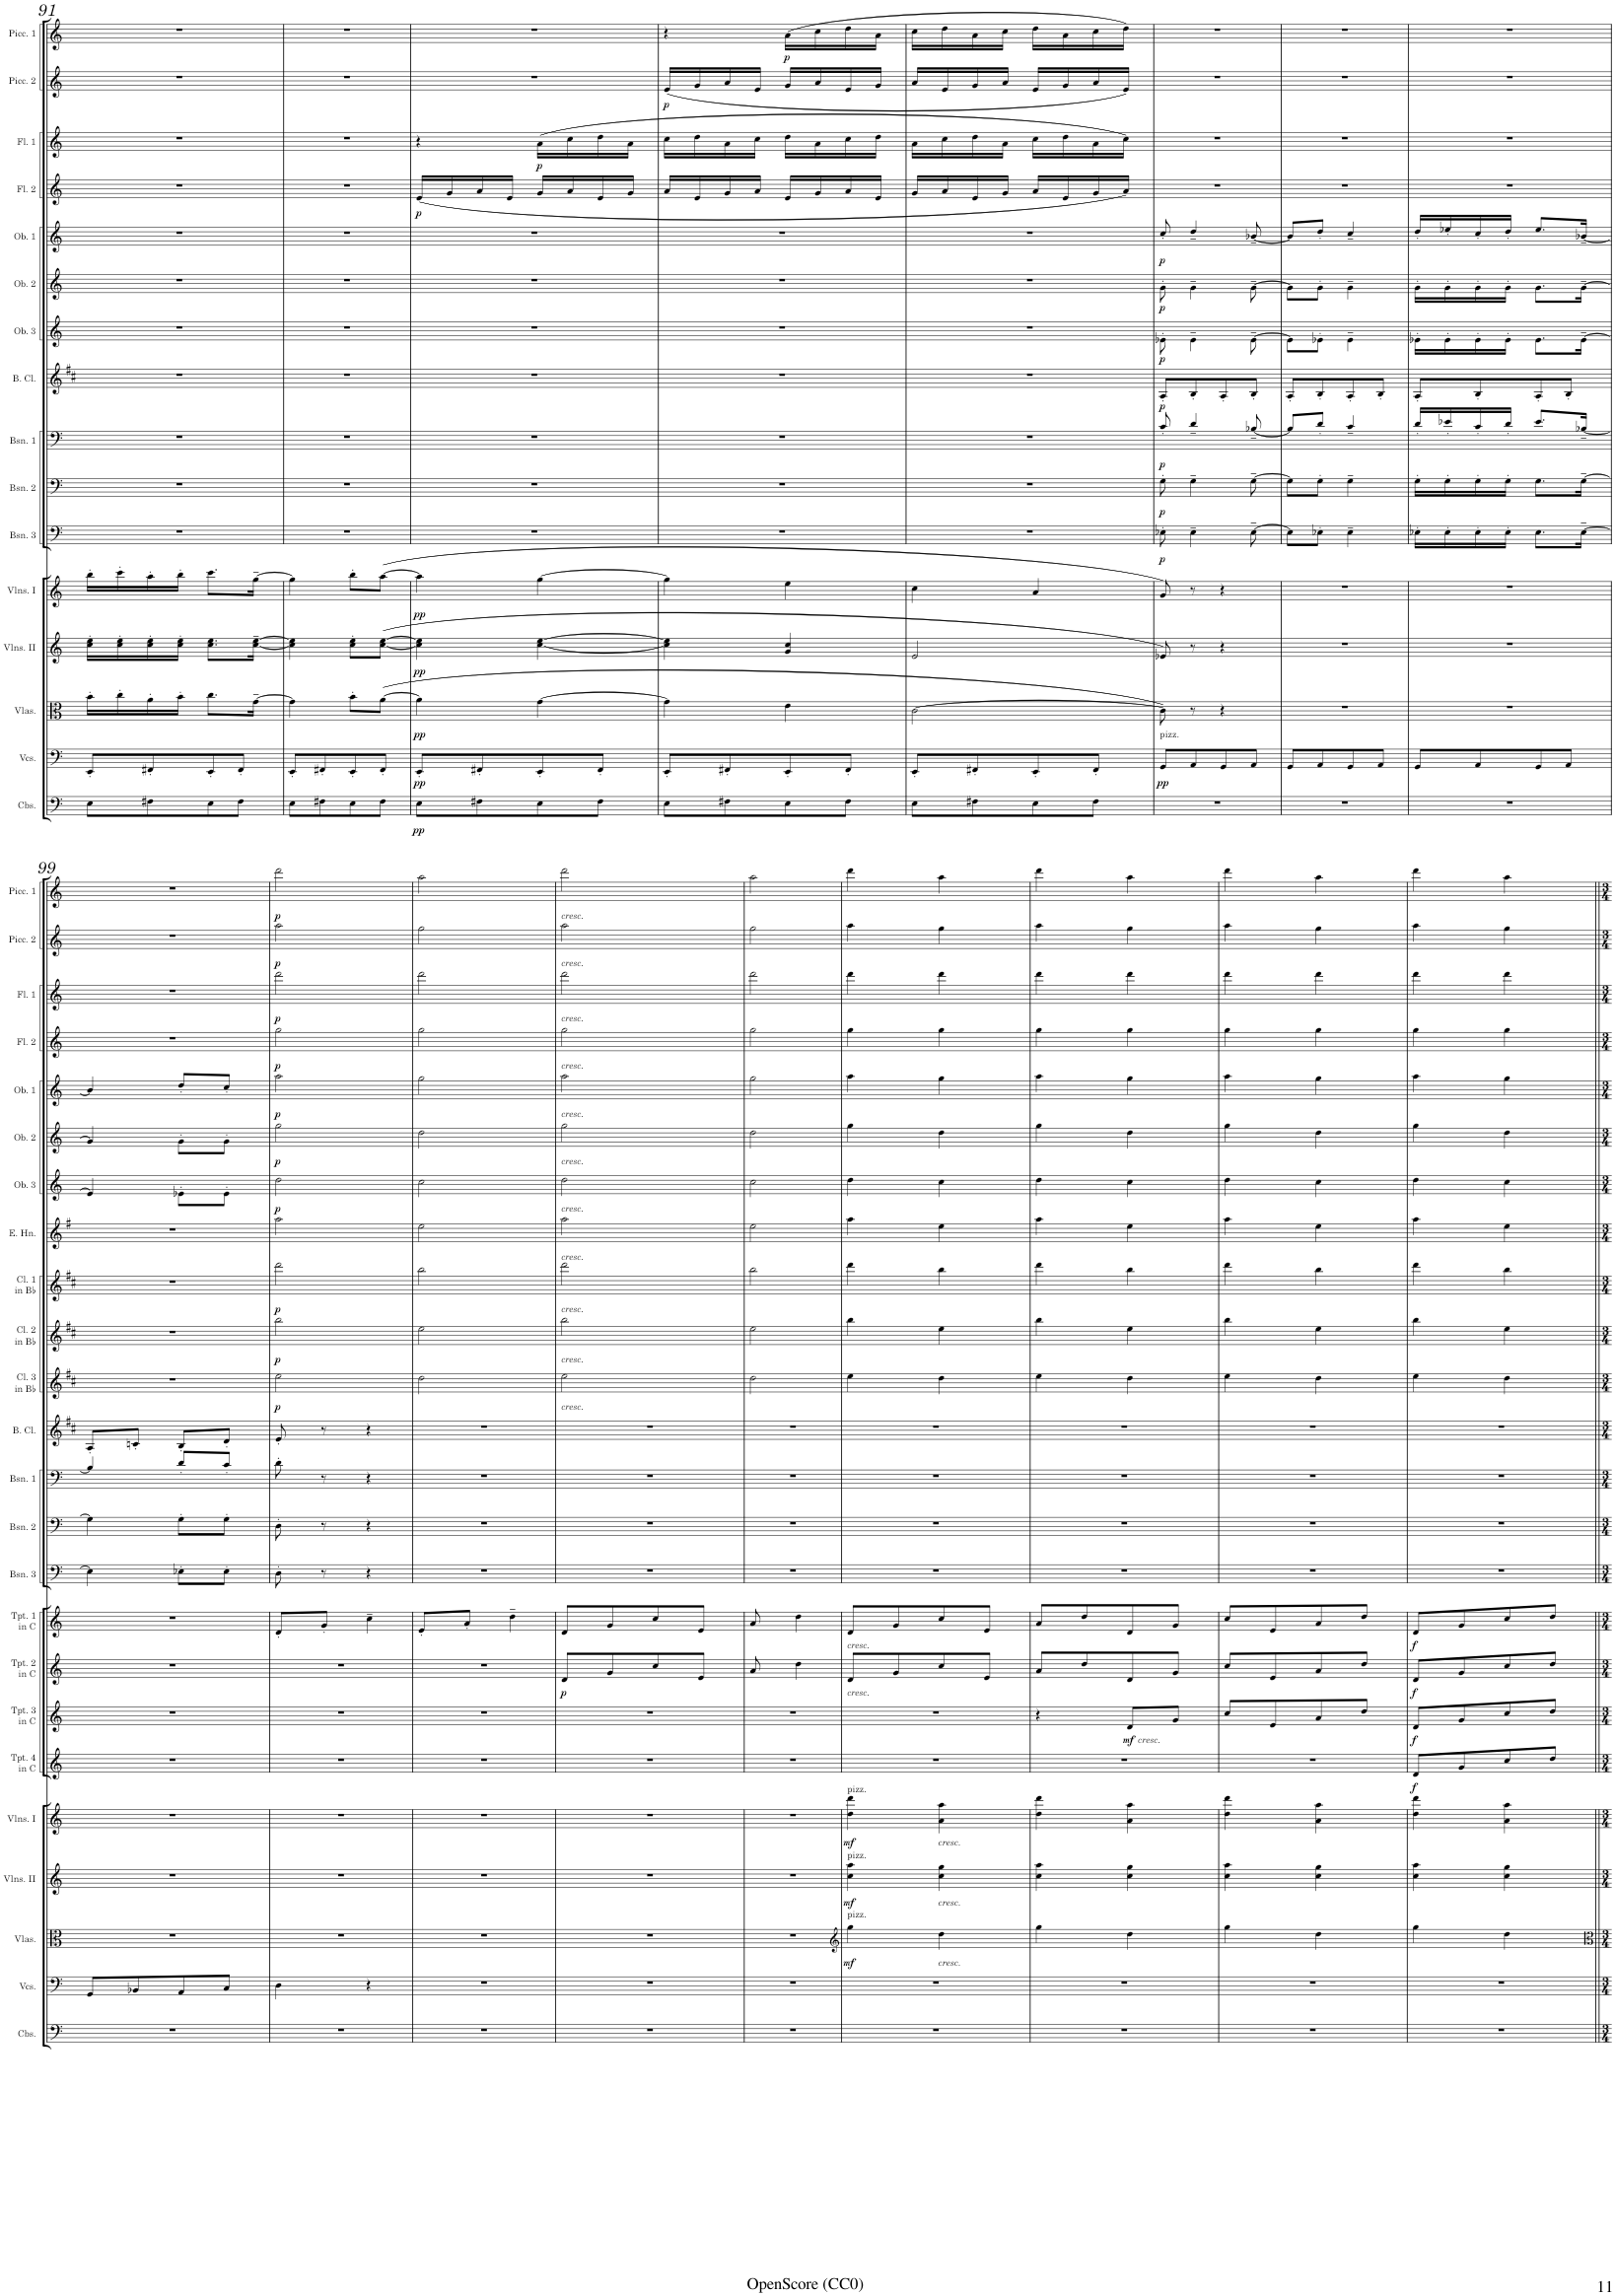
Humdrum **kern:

**kern	**dynam	**kern	**dynam	**kern	**dynam	**kern	**dynam	**kern	**dynam	**kern	**dynam	**kern	**dynam	**kern	**dynam	**kern	**dynam	**kern	**dynam	**kern	**dynam	**kern	**dynam	**kern	**dynam	**kern	**dynam	**kern	**dynam	**kern	**dynam	**kern	**kern	**dynam	**kern	**dynam	**kern	**dynam	**kern	**dynam	**kern	**dynam	**kern	**dynam	**kern	**dynam
*part24	*part24	*part23	*part23	*part22	*part22	*part21	*part21	*part20	*part20	*part19	*part19	*part18	*part18	*part17	*part17	*part16	*part16	*part15	*part15	*part14	*part14	*part13	*part13	*part12	*part12	*part11	*part11	*part10	*part10	*part9	*part9	*part8	*part7	*part7	*part6	*part6	*part5	*part5	*part4	*part4	*part3	*part3	*part2	*part2	*part1	*part1
*staff24	*staff24	*staff23	*staff23	*staff22	*staff22	*staff21	*staff21	*staff20	*staff20	*staff19	*staff19	*staff18	*staff18	*staff17	*staff17	*staff16	*staff16	*staff15	*staff15	*staff14	*staff14	*staff13	*staff13	*staff12	*staff12	*staff11	*staff11	*staff10	*staff10	*staff9	*staff9	*staff8	*staff7	*staff7	*staff6	*staff6	*staff5	*staff5	*staff4	*staff4	*staff3	*staff3	*staff2	*staff2	*staff1	*staff1
*I"Contrabasses	*	*I"Violoncellos	*	*I"Violas	*	*I"Violins II	*	*I"Violins I	*	*I"Trumpet 4 in C	*	*I"Trumpet 3 in C	*	*I"Trumpet 2 in C	*	*I"Trumpet 1 in C	*	*I"Bassoon 3	*	*I"Bassoon 2	*	*I"Bassoon 1	*	*I"Bass Clarinet	*	*I"Clarinet 3 in Bb	*	*I"Clarinet 2 in Bb	*	*I"Clarinet 1 in Bb	*	*I"English Horn	*I"Oboe 3	*	*I"Oboe 2	*	*I"Oboe 1	*	*I"Flute 2	*	*I"Flute 1	*	*I"Piccolo 2	*	*I"Piccolo 1	*
*I'Cbs.	*	*I'Vcs.	*	*I'Vlas.	*	*I'Vlns. II	*	*I'Vlns. I	*	*I'Tpt. 4 in C	*	*I'Tpt. 3 in C	*	*I'Tpt. 2 in C	*	*I'Tpt. 1 in C	*	*I'Bsn. 3	*	*I'Bsn. 2	*	*I'Bsn. 1	*	*I'B. Cl.	*	*I'Cl. 3 in Bb	*	*I'Cl. 2 in Bb	*	*I'Cl. 1 in Bb	*	*I'E. Hn.	*I'Ob. 3	*	*I'Ob. 2	*	*I'Ob. 1	*	*I'Fl. 2	*	*I'Fl. 1	*	*I'Picc. 2	*	*I'Picc. 1	*
!!LO:PB:g=z
*clefF4	*	*clefF4	*	*clefC3	*	*clefG2	*	*clefG2	*	*clefG2	*	*clefG2	*	*clefG2	*	*clefG2	*	*clefF4	*	*clefF4	*	*clefF4	*	*clefG2	*	*clefG2	*	*clefG2	*	*clefG2	*	*clefG2	*clefG2	*	*clefG2	*	*clefG2	*	*clefG2	*	*clefG2	*	*clefG2	*	*clefG2	*
*Trd7c12	*	*	*	*	*	*	*	*	*	*	*	*	*	*	*	*	*	*	*	*	*	*	*	*Trd8c14	*	*Trd1c2	*	*Trd1c2	*	*Trd1c2	*	*Trd4c7	*	*	*	*	*	*	*	*	*	*	*Trd-7c-12	*	*Trd-7c-12	*
*k[]	*	*k[]	*	*k[]	*	*k[]	*	*k[]	*	*k[]	*	*k[]	*	*k[]	*	*k[]	*	*k[]	*	*k[]	*	*k[]	*	*k[f#c#]	*	*k[f#c#]	*	*k[f#c#]	*	*k[f#c#]	*	*k[f#]	*k[]	*	*k[]	*	*k[]	*	*k[]	*	*k[]	*	*k[]	*	*k[]	*
*M2/4	*	*M2/4	*	*M2/4	*	*M2/4	*	*M2/4	*	*M2/4	*	*M2/4	*	*M2/4	*	*M2/4	*	*M2/4	*	*M2/4	*	*M2/4	*	*M2/4	*	*M2/4	*	*M2/4	*	*M2/4	*	*M2/4	*M2/4	*	*M2/4	*	*M2/4	*	*M2/4	*	*M2/4	*	*M2/4	*	*M2/4	*
=91	=91	=91	=91	=91	=91	=91	=91	=91	=91	=91	=91	=91	=91	=91	=91	=91	=91	=91	=91	=91	=91	=91	=91	=91	=91	=91	=91	=91	=91	=91	=91	=91	=91	=91	=91	=91	=91	=91	=91	=91	=91	=91	=91	=91	=91	=91
8E\L	.	8EE'/L	.	16b'\LL	.	16cc\' 16ee\'LL	.	16bb'\LL	.	2r	.	2r	.	2r	.	2r	.	2r	.	2r	.	2r	.	2r	.	2r	.	2r	.	2r	.	2r	2r	.	2r	.	2r	.	2r	.	2r	.	2r	.	2r	.
.	.	.	.	16cc'\	.	16cc\' 16ee\'	.	16ccc'\	.	.	.	.	.	.	.	.	.	.	.	.	.	.	.	.	.	.	.	.	.	.	.	.	.	.	.	.	.	.	.	.	.	.	.	.	.	.
8F#X\	.	8FF#X'/	.	16a'\	.	16cc\' 16ee\'	.	16aa'\	.	.	.	.	.	.	.	.	.	.	.	.	.	.	.	.	.	.	.	.	.	.	.	.	.	.	.	.	.	.	.	.	.	.	.	.	.	.
.	.	.	.	16b'\JJ	.	16cc\' 16ee\'JJ	.	16bb'\JJ	.	.	.	.	.	.	.	.	.	.	.	.	.	.	.	.	.	.	.	.	.	.	.	.	.	.	.	.	.	.	.	.	.	.	.	.	.	.
8E\	.	8EE'/	.	8.cc\L	.	8.cc\ 8.ee\L	.	8.ccc\L	.	.	.	.	.	.	.	.	.	.	.	.	.	.	.	.	.	.	.	.	.	.	.	.	.	.	.	.	.	.	.	.	.	.	.	.	.	.
8F#\J	.	8FF#'/J	.	.	.	.	.	.	.	.	.	.	.	.	.	.	.	.	.	.	.	.	.	.	.	.	.	.	.	.	.	.	.	.	.	.	.	.	.	.	.	.	.	.	.	.
.	.	.	.	[16g~\Jk	.	[16cc\~ [16ee\~Jk	.	[16gg~\Jk	.	.	.	.	.	.	.	.	.	.	.	.	.	.	.	.	.	.	.	.	.	.	.	.	.	.	.	.	.	.	.	.	.	.	.	.	.	.
=92	=92	=92	=92	=92	=92	=92	=92	=92	=92	=92	=92	=92	=92	=92	=92	=92	=92	=92	=92	=92	=92	=92	=92	=92	=92	=92	=92	=92	=92	=92	=92	=92	=92	=92	=92	=92	=92	=92	=92	=92	=92	=92	=92	=92	=92	=92
8E\L	.	8EE'/L	.	4g\]	.	4cc\] 4ee\]	.	4gg\]	.	2r	.	2r	.	2r	.	2r	.	2r	.	2r	.	2r	.	2r	.	2r	.	2r	.	2r	.	2r	2r	.	2r	.	2r	.	2r	.	2r	.	2r	.	2r	.
8F#X\	.	8FF#X'/	.	.	.	.	.	.	.	.	.	.	.	.	.	.	.	.	.	.	.	.	.	.	.	.	.	.	.	.	.	.	.	.	.	.	.	.	.	.	.	.	.	.	.	.
!	!LO:HP:b	!	!LO:HP:b	!	!LO:HP:b	!	!LO:HP:b	!	!LO:HP:b	!	!	!	!	!	!	!	!	!	!	!	!	!	!	!	!	!	!	!	!	!	!	!	!	!	!	!	!	!	!	!	!	!	!	!	!	!
8E\	>	8EE'/	>	8b'\L	>	8cc\' 8ee\'L	>	8bb'\L	>	.	.	.	.	.	.	.	.	.	.	.	.	.	.	.	.	.	.	.	.	.	.	.	.	.	.	.	.	.	.	.	.	.	.	.	.	.
8F#\J	.	8FF#'/J	.	([8a\J	.	([8cc\ [8ee\J	.	([8aa\J	.	.	.	.	.	.	.	.	.	.	.	.	.	.	.	.	.	.	.	.	.	.	.	.	.	.	.	.	.	.	.	.	.	.	.	.	.	.
.	]	.	]	.	]	.	]	.	]	.	.	.	.	.	.	.	.	.	.	.	.	.	.	.	.	.	.	.	.	.	.	.	.	.	.	.	.	.	.	.	.	.	.	.	.	.
=93	=93	=93	=93	=93	=93	=93	=93	=93	=93	=93	=93	=93	=93	=93	=93	=93	=93	=93	=93	=93	=93	=93	=93	=93	=93	=93	=93	=93	=93	=93	=93	=93	=93	=93	=93	=93	=93	=93	=93	=93	=93	=93	=93	=93	=93	=93
!	!LO:DY:b	!	!LO:DY:b	!	!LO:DY:b	!	!LO:DY:b	!	!LO:DY:b	!	!	!	!	!	!	!	!	!	!	!	!	!	!	!	!	!	!	!	!	!	!	!	!	!	!	!	!	!	!	!LO:DY:b	!	!	!	!	!	!
8E\L	pp	8EE'/L	pp	4a\]	pp	4cc\] 4ee\]	pp	4aa\]	pp	2r	.	2r	.	2r	.	2r	.	2r	.	2r	.	2r	.	2r	.	2r	.	2r	.	2r	.	2r	2r	.	2r	.	2r	.	(16e/LL	p	4r	.	2r	.	2r	.
.	.	.	.	.	.	.	.	.	.	.	.	.	.	.	.	.	.	.	.	.	.	.	.	.	.	.	.	.	.	.	.	.	.	.	.	.	.	.	16g/	.	.	.	.	.	.	.
8F#X\	.	8FF#X'/	.	.	.	.	.	.	.	.	.	.	.	.	.	.	.	.	.	.	.	.	.	.	.	.	.	.	.	.	.	.	.	.	.	.	.	.	16a/	.	.	.	.	.	.	.
.	.	.	.	.	.	.	.	.	.	.	.	.	.	.	.	.	.	.	.	.	.	.	.	.	.	.	.	.	.	.	.	.	.	.	.	.	.	.	16e/JJ	.	.	.	.	.	.	.
!	!	!	!	!	!	!	!	!	!	!	!	!	!	!	!	!	!	!	!	!	!	!	!	!	!	!	!	!	!	!	!	!	!	!	!	!	!	!	!	!	!	!LO:DY:b	!	!	!	!
8E\	.	8EE'/	.	[4g\	.	[4cc\ [4ee\	.	[4gg\	.	.	.	.	.	.	.	.	.	.	.	.	.	.	.	.	.	.	.	.	.	.	.	.	.	.	.	.	.	.	16g/LL	.	(16a\LL	p	.	.	.	.
.	.	.	.	.	.	.	.	.	.	.	.	.	.	.	.	.	.	.	.	.	.	.	.	.	.	.	.	.	.	.	.	.	.	.	.	.	.	.	16a/	.	16cc\	.	.	.	.	.
8F#\J	.	8FF#'/J	.	.	.	.	.	.	.	.	.	.	.	.	.	.	.	.	.	.	.	.	.	.	.	.	.	.	.	.	.	.	.	.	.	.	.	.	16e/	.	16dd\	.	.	.	.	.
.	.	.	.	.	.	.	.	.	.	.	.	.	.	.	.	.	.	.	.	.	.	.	.	.	.	.	.	.	.	.	.	.	.	.	.	.	.	.	16g/JJ	.	16a\JJ	.	.	.	.	.
=94	=94	=94	=94	=94	=94	=94	=94	=94	=94	=94	=94	=94	=94	=94	=94	=94	=94	=94	=94	=94	=94	=94	=94	=94	=94	=94	=94	=94	=94	=94	=94	=94	=94	=94	=94	=94	=94	=94	=94	=94	=94	=94	=94	=94	=94	=94
!	!	!	!	!	!	!	!	!	!	!	!	!	!	!	!	!	!	!	!	!	!	!	!	!	!	!	!	!	!	!	!	!	!	!	!	!	!	!	!	!	!	!	!	!LO:DY:b	!	!
8E\L	.	8EE'/L	.	4g\]	.	4cc\] 4ee\]	.	4gg\]	.	2r	.	2r	.	2r	.	2r	.	2r	.	2r	.	2r	.	2r	.	2r	.	2r	.	2r	.	2r	2r	.	2r	.	2r	.	16a/LL	.	16cc\LL	.	(16e/LL	p	4r	.
.	.	.	.	.	.	.	.	.	.	.	.	.	.	.	.	.	.	.	.	.	.	.	.	.	.	.	.	.	.	.	.	.	.	.	.	.	.	.	16e/	.	16dd\	.	16g/	.	.	.
8F#X\	.	8FF#X'/	.	.	.	.	.	.	.	.	.	.	.	.	.	.	.	.	.	.	.	.	.	.	.	.	.	.	.	.	.	.	.	.	.	.	.	.	16g/	.	16a\	.	16a/	.	.	.
.	.	.	.	.	.	.	.	.	.	.	.	.	.	.	.	.	.	.	.	.	.	.	.	.	.	.	.	.	.	.	.	.	.	.	.	.	.	.	16a/JJ	.	16cc\JJ	.	16e/JJ	.	.	.
!	!	!	!	!	!	!	!	!	!	!	!	!	!	!	!	!	!	!	!	!	!	!	!	!	!	!	!	!	!	!	!	!	!	!	!	!	!	!	!	!	!	!	!	!	!	!LO:DY:b
8E\	.	8EE'/	.	4e\	.	4g/ 4cc/	.	4ee\	.	.	.	.	.	.	.	.	.	.	.	.	.	.	.	.	.	.	.	.	.	.	.	.	.	.	.	.	.	.	16e/LL	.	16dd\LL	.	16g/LL	.	(16a\LL	p
.	.	.	.	.	.	.	.	.	.	.	.	.	.	.	.	.	.	.	.	.	.	.	.	.	.	.	.	.	.	.	.	.	.	.	.	.	.	.	16g/	.	16a\	.	16a/	.	16cc\	.
8F#\J	.	8FF#'/J	.	.	.	.	.	.	.	.	.	.	.	.	.	.	.	.	.	.	.	.	.	.	.	.	.	.	.	.	.	.	.	.	.	.	.	.	16a/	.	16cc\	.	16e/	.	16dd\	.
.	.	.	.	.	.	.	.	.	.	.	.	.	.	.	.	.	.	.	.	.	.	.	.	.	.	.	.	.	.	.	.	.	.	.	.	.	.	.	16e/JJ	.	16dd\JJ	.	16g/JJ	.	16a\JJ	.
=95	=95	=95	=95	=95	=95	=95	=95	=95	=95	=95	=95	=95	=95	=95	=95	=95	=95	=95	=95	=95	=95	=95	=95	=95	=95	=95	=95	=95	=95	=95	=95	=95	=95	=95	=95	=95	=95	=95	=95	=95	=95	=95	=95	=95	=95	=95
8E\L	.	8EE'/L	.	[2c\	.	2e/	.	4cc\	.	2r	.	2r	.	2r	.	2r	.	2r	.	2r	.	2r	.	2r	.	2r	.	2r	.	2r	.	2r	2r	.	2r	.	2r	.	16g/LL	.	16a\LL	.	16a/LL	.	16cc\LL	.
.	.	.	.	.	.	.	.	.	.	.	.	.	.	.	.	.	.	.	.	.	.	.	.	.	.	.	.	.	.	.	.	.	.	.	.	.	.	.	16a/	.	16cc\	.	16e/	.	16dd\	.
8F#X\	.	8FF#X'/	.	.	.	.	.	.	.	.	.	.	.	.	.	.	.	.	.	.	.	.	.	.	.	.	.	.	.	.	.	.	.	.	.	.	.	.	16e/	.	16dd\	.	16g/	.	16a\	.
.	.	.	.	.	.	.	.	.	.	.	.	.	.	.	.	.	.	.	.	.	.	.	.	.	.	.	.	.	.	.	.	.	.	.	.	.	.	.	16g/JJ	.	16a\JJ	.	16a/JJ	.	16cc\JJ	.
8E\	.	8EE'/	.	.	.	.	.	4a/	.	.	.	.	.	.	.	.	.	.	.	.	.	.	.	.	.	.	.	.	.	.	.	.	.	.	.	.	.	.	16a/LL	.	16cc\LL	.	16e/LL	.	16dd\LL	.
.	.	.	.	.	.	.	.	.	.	.	.	.	.	.	.	.	.	.	.	.	.	.	.	.	.	.	.	.	.	.	.	.	.	.	.	.	.	.	16e/	.	16dd\	.	16g/	.	16a\	.
8F#\J	.	8FF#'/J	.	.	.	.	.	.	.	.	.	.	.	.	.	.	.	.	.	.	.	.	.	.	.	.	.	.	.	.	.	.	.	.	.	.	.	.	16g/	.	16a\	.	16a/	.	16cc\	.
.	.	.	.	.	.	.	.	.	.	.	.	.	.	.	.	.	.	.	.	.	.	.	.	.	.	.	.	.	.	.	.	.	.	.	.	.	.	.	16a/JJ)	.	16cc\JJ)	.	16e/JJ)	.	16dd\JJ)	.
=96	=96	=96	=96	=96	=96	=96	=96	=96	=96	=96	=96	=96	=96	=96	=96	=96	=96	=96	=96	=96	=96	=96	=96	=96	=96	=96	=96	=96	=96	=96	=96	=96	=96	=96	=96	=96	=96	=96	=96	=96	=96	=96	=96	=96	=96	=96
!	!	!LO:TX:a:t=pizz.	!	!	!	!	!	!	!	!	!	!	!	!	!	!	!	!	!	!	!	!	!	!	!	!	!	!	!	!	!	!	!	!	!	!	!	!	!	!	!	!	!	!	!	!
!	!	!	!LO:DY:b	!	!	!	!	!	!	!	!	!	!	!	!	!	!	!	!LO:DY:b	!	!LO:DY:b	!	!LO:DY:b	!	!LO:DY:b	!	!	!	!	!	!	!	!	!LO:DY:b	!	!LO:DY:b	!	!LO:DY:b	!	!	!	!	!	!	!	!
2r	.	8GG/L	pp	8c\])	.	8e-X/)	.	8g/)	.	2r	.	2r	.	2r	.	2r	.	8E-X'\	p	8G'\	p	8c'/	p	8A'/L	p	2r	.	2r	.	2r	.	2r	8e-X'\	p	8g'\	p	8cc'/	p	2r	.	2r	.	2r	.	2r	.
.	.	8AA/	.	8r	.	8r	.	8r	.	.	.	.	.	.	.	.	.	4E-~\	.	4G~\	.	4d~/	.	8B'/	.	.	.	.	.	.	.	.	4e-~\	.	4g~\	.	4dd~/	.	.	.	.	.	.	.	.	.
.	.	8GG/	.	4r	.	4r	.	4r	.	.	.	.	.	.	.	.	.	.	.	.	.	.	.	8A'/	.	.	.	.	.	.	.	.	.	.	.	.	.	.	.	.	.	.	.	.	.	.
.	.	8AA/J	.	.	.	.	.	.	.	.	.	.	.	.	.	.	.	[8E-~\	.	[8G~\	.	[8B-X~/	.	8B'/J	.	.	.	.	.	.	.	.	[8e-~\	.	[8g~\	.	[8b-X~/	.	.	.	.	.	.	.	.	.
=97	=97	=97	=97	=97	=97	=97	=97	=97	=97	=97	=97	=97	=97	=97	=97	=97	=97	=97	=97	=97	=97	=97	=97	=97	=97	=97	=97	=97	=97	=97	=97	=97	=97	=97	=97	=97	=97	=97	=97	=97	=97	=97	=97	=97	=97	=97
2r	.	8GG/L	.	2r	.	2r	.	2r	.	2r	.	2r	.	2r	.	2r	.	8E-\L]	.	8G\L]	.	8B-/L]	.	8A'/L	.	2r	.	2r	.	2r	.	2r	8e-\L]	.	8g\L]	.	8b-/L]	.	2r	.	2r	.	2r	.	2r	.
.	.	8AA/	.	.	.	.	.	.	.	.	.	.	.	.	.	.	.	8E-X'\J	.	8G'\J	.	8d'/J	.	8B'/	.	.	.	.	.	.	.	.	8e-X'\J	.	8g'\J	.	8dd'/J	.	.	.	.	.	.	.	.	.
.	.	8GG/	.	.	.	.	.	.	.	.	.	.	.	.	.	.	.	4E-~\	.	4G~\	.	4c~/	.	8A'/	.	.	.	.	.	.	.	.	4e-~\	.	4g~\	.	4cc~/	.	.	.	.	.	.	.	.	.
.	.	8AA/J	.	.	.	.	.	.	.	.	.	.	.	.	.	.	.	.	.	.	.	.	.	8B'/J	.	.	.	.	.	.	.	.	.	.	.	.	.	.	.	.	.	.	.	.	.	.
=98	=98	=98	=98	=98	=98	=98	=98	=98	=98	=98	=98	=98	=98	=98	=98	=98	=98	=98	=98	=98	=98	=98	=98	=98	=98	=98	=98	=98	=98	=98	=98	=98	=98	=98	=98	=98	=98	=98	=98	=98	=98	=98	=98	=98	=98	=98
2r	.	8GG/L	.	2r	.	2r	.	2r	.	2r	.	2r	.	2r	.	2r	.	16E-X'\LL	.	16G'\LL	.	16d'/LL	.	8A'/L	.	2r	.	2r	.	2r	.	2r	16e-X'\LL	.	16g'\LL	.	16dd'/LL	.	2r	.	2r	.	2r	.	2r	.
.	.	.	.	.	.	.	.	.	.	.	.	.	.	.	.	.	.	16E-'\	.	16G'\	.	16e-X'/	.	.	.	.	.	.	.	.	.	.	16e-'\	.	16g'\	.	16ee-X'/	.	.	.	.	.	.	.	.	.
.	.	8AA/	.	.	.	.	.	.	.	.	.	.	.	.	.	.	.	16E-'\	.	16G'\	.	16c'/	.	8B'/	.	.	.	.	.	.	.	.	16e-'\	.	16g'\	.	16cc'/	.	.	.	.	.	.	.	.	.
.	.	.	.	.	.	.	.	.	.	.	.	.	.	.	.	.	.	16E-'\JJ	.	16G'\JJ	.	16d'/JJ	.	.	.	.	.	.	.	.	.	.	16e-'\JJ	.	16g'\JJ	.	16dd'/JJ	.	.	.	.	.	.	.	.	.
.	.	8GG/	.	.	.	.	.	.	.	.	.	.	.	.	.	.	.	8.E-\L	.	8.G\L	.	8.e-/L	.	8A'/	.	.	.	.	.	.	.	.	8.e-\L	.	8.g\L	.	8.ee-/L	.	.	.	.	.	.	.	.	.
.	.	8AA/J	.	.	.	.	.	.	.	.	.	.	.	.	.	.	.	.	.	.	.	.	.	8B'/J	.	.	.	.	.	.	.	.	.	.	.	.	.	.	.	.	.	.	.	.	.	.
.	.	.	.	.	.	.	.	.	.	.	.	.	.	.	.	.	.	[16E-~\Jk	.	[16G~\Jk	.	[16B-X~/Jk	.	.	.	.	.	.	.	.	.	.	[16e-~\Jk	.	[16g~\Jk	.	[16b-X~/Jk	.	.	.	.	.	.	.	.	.
!!LO:LB:g=z
=99	=99	=99	=99	=99	=99	=99	=99	=99	=99	=99	=99	=99	=99	=99	=99	=99	=99	=99	=99	=99	=99	=99	=99	=99	=99	=99	=99	=99	=99	=99	=99	=99	=99	=99	=99	=99	=99	=99	=99	=99	=99	=99	=99	=99	=99	=99
*^	*	*	*	*	*	*	*	*	*	*	*	*	*	*	*	*	*	*	*	*	*	*	*	*	*	*	*	*	*	*	*	*	*	*	*	*	*	*	*	*	*	*	*	*	*	*
2r	4b	.	8GG/L	.	2r	.	2r	.	2r	.	2r	.	2r	.	2r	.	2r	.	4E-\]	.	4G\]	.	4B-/]	.	8A'/L	.	2r	.	2r	.	2r	.	2r	4e-/]	.	4g/]	.	4b-/]	.	2r	.	2r	.	2r	.	2r	.
.	.	.	8BB-X/	.	.	.	.	.	.	.	.	.	.	.	.	.	.	.	.	.	.	.	.	.	8cn'/J	.	.	.	.	.	.	.	.	.	.	.	.	.	.	.	.	.	.	.	.	.	.
.	4ryy	.	8AA/	.	.	.	.	.	.	.	.	.	.	.	.	.	.	.	8E-X'\L	.	8G'\L	.	8d'/L	.	8B'/L	.	.	.	.	.	.	.	.	8e-X'\L	.	8g'\L	.	8dd'/L	.	.	.	.	.	.	.	.	.
.	.	.	8C/J	.	.	.	.	.	.	.	.	.	.	.	.	.	.	.	8E-'\J	.	8G'\J	.	8c'/J	.	8d'/J	.	.	.	.	.	.	.	.	8e-'\J	.	8g'\J	.	8cc'/J	.	.	.	.	.	.	.	.	.
*v	*v	*	*	*	*	*	*	*	*	*	*	*	*	*	*	*	*	*	*	*	*	*	*	*	*	*	*	*	*	*	*	*	*	*	*	*	*	*	*	*	*	*	*	*	*	*	*
=100	=100	=100	=100	=100	=100	=100	=100	=100	=100	=100	=100	=100	=100	=100	=100	=100	=100	=100	=100	=100	=100	=100	=100	=100	=100	=100	=100	=100	=100	=100	=100	=100	=100	=100	=100	=100	=100	=100	=100	=100	=100	=100	=100	=100	=100	=100
!	!	!	!	!	!	!	!	!	!	!	!	!	!	!	!	!	!	!	!	!	!	!	!	!	!	!	!LO:DY:b	!	!LO:DY:b	!	!LO:DY:b	!	!	!LO:DY:b	!	!LO:DY:b	!	!LO:DY:b	!	!LO:DY:b	!	!LO:DY:b	!	!LO:DY:b	!	!LO:DY:b
2r	.	4D\	.	2r	.	2r	.	2r	.	2r	.	2r	.	2r	.	8d'/L	.	8D'\	.	8D'\	.	8d'\	.	8e'/	.	2ee\	p	2bb\	p	2ddd\	p	2aa\	2dd\	p	2gg\	p	2aa\	p	2gg\	p	2ddd\	p	2aa\	p	2ddd\	p
.	.	.	.	.	.	.	.	.	.	.	.	.	.	.	.	8g'/J	.	8r	.	8r	.	8r	.	8r	.	.	.	.	.	.	.	.	.	.	.	.	.	.	.	.	.	.	.	.	.	.
.	.	4r	.	.	.	.	.	.	.	.	.	.	.	.	.	4cc~\	.	4r	.	4r	.	4r	.	4r	.	.	.	.	.	.	.	.	.	.	.	.	.	.	.	.	.	.	.	.	.	.
=101	=101	=101	=101	=101	=101	=101	=101	=101	=101	=101	=101	=101	=101	=101	=101	=101	=101	=101	=101	=101	=101	=101	=101	=101	=101	=101	=101	=101	=101	=101	=101	=101	=101	=101	=101	=101	=101	=101	=101	=101	=101	=101	=101	=101	=101	=101
2r	.	2r	.	2r	.	2r	.	2r	.	2r	.	2r	.	2r	.	8e'/L	.	2r	.	2r	.	2r	.	2r	.	2dd\	.	2ee\	.	2bb\	.	2ee\	2cc\	.	2dd\	.	2gg\	.	2gg\	.	2ddd\	.	2gg\	.	2aa\	.
.	.	.	.	.	.	.	.	.	.	.	.	.	.	.	.	8a'/J	.	.	.	.	.	.	.	.	.	.	.	.	.	.	.	.	.	.	.	.	.	.	.	.	.	.	.	.	.	.
.	.	.	.	.	.	.	.	.	.	.	.	.	.	.	.	4dd~\	.	.	.	.	.	.	.	.	.	.	.	.	.	.	.	.	.	.	.	.	.	.	.	.	.	.	.	.	.	.
=102	=102	=102	=102	=102	=102	=102	=102	=102	=102	=102	=102	=102	=102	=102	=102	=102	=102	=102	=102	=102	=102	=102	=102	=102	=102	=102	=102	=102	=102	=102	=102	=102	=102	=102	=102	=102	=102	=102	=102	=102	=102	=102	=102	=102	=102	=102
!	!	!	!	!	!	!	!	!	!	!	!	!	!	!	!	!	!	!	!	!	!	!	!	!	!	!	!	!	!	!	!	!	!	!	!	!	!	!	!	!	!	!	!	!	!LO:TX:b:i:t=cresc.	!
!	!	!	!	!	!	!	!	!	!	!	!	!	!	!	!	!	!	!	!	!	!	!	!	!	!	!	!	!	!	!	!	!	!	!	!	!	!	!	!	!	!	!	!LO:TX:b:i:t=cresc.	!	!	!
!	!	!	!	!	!	!	!	!	!	!	!	!	!	!	!	!	!	!	!	!	!	!	!	!	!	!	!	!	!	!	!	!	!	!	!	!	!	!	!	!	!LO:TX:b:i:t=cresc.	!	!	!	!	!
!	!	!	!	!	!	!	!	!	!	!	!	!	!	!	!	!	!	!	!	!	!	!	!	!	!	!	!	!	!	!	!	!	!	!	!	!	!	!	!LO:TX:b:i:t=cresc.	!	!	!	!	!	!	!
!	!	!	!	!	!	!	!	!	!	!	!	!	!	!	!	!	!	!	!	!	!	!	!	!	!	!	!	!	!	!	!	!	!	!	!	!	!LO:TX:b:i:t=cresc.	!	!	!	!	!	!	!	!	!
!	!	!	!	!	!	!	!	!	!	!	!	!	!	!	!	!	!	!	!	!	!	!	!	!	!	!	!	!	!	!	!	!	!	!	!LO:TX:b:i:t=cresc.	!	!	!	!	!	!	!	!	!	!	!
!	!	!	!	!	!	!	!	!	!	!	!	!	!	!	!	!	!	!	!	!	!	!	!	!	!	!	!	!	!	!	!	!	!LO:TX:b:i:t=cresc.	!	!	!	!	!	!	!	!	!	!	!	!	!
!	!	!	!	!	!	!	!	!	!	!	!	!	!	!	!	!	!	!	!	!	!	!	!	!	!	!	!	!	!	!	!	!LO:TX:b:i:t=cresc.	!	!	!	!	!	!	!	!	!	!	!	!	!	!
!	!	!	!	!	!	!	!	!	!	!	!	!	!	!	!	!	!	!	!	!	!	!	!	!	!	!	!	!	!	!LO:TX:b:i:t=cresc.	!	!	!	!	!	!	!	!	!	!	!	!	!	!	!	!
!	!	!	!	!	!	!	!	!	!	!	!	!	!	!	!	!	!	!	!	!	!	!	!	!	!	!	!	!LO:TX:b:i:t=cresc.	!	!	!	!	!	!	!	!	!	!	!	!	!	!	!	!	!	!
!	!	!	!	!	!	!	!	!	!	!	!	!	!	!	!	!	!	!	!	!	!	!	!	!	!	!LO:TX:b:i:t=cresc.	!	!	!	!	!	!	!	!	!	!	!	!	!	!	!	!	!	!	!	!
!	!	!	!	!	!	!	!	!	!	!	!	!	!	!	!LO:DY:b	!	!	!	!	!	!	!	!	!	!	!	!	!	!	!	!	!	!	!	!	!	!	!	!	!	!	!	!	!	!	!
2r	.	2r	.	2r	.	2r	.	2r	.	2r	.	2r	.	8d'/L	p	8d'/L	.	2r	.	2r	.	2r	.	2r	.	2ee\	.	2bb\	.	2ddd\	.	2aa\	2dd\	.	2gg\	.	2aa\	.	2gg\	.	2ddd\	.	2aa\	.	2ddd\	.
.	.	.	.	.	.	.	.	.	.	.	.	.	.	8g'/	.	8g'/	.	.	.	.	.	.	.	.	.	.	.	.	.	.	.	.	.	.	.	.	.	.	.	.	.	.	.	.	.	.
.	.	.	.	.	.	.	.	.	.	.	.	.	.	8cc'/	.	8cc'/	.	.	.	.	.	.	.	.	.	.	.	.	.	.	.	.	.	.	.	.	.	.	.	.	.	.	.	.	.	.
.	.	.	.	.	.	.	.	.	.	.	.	.	.	8e'/J	.	8e'/J	.	.	.	.	.	.	.	.	.	.	.	.	.	.	.	.	.	.	.	.	.	.	.	.	.	.	.	.	.	.
=103	=103	=103	=103	=103	=103	=103	=103	=103	=103	=103	=103	=103	=103	=103	=103	=103	=103	=103	=103	=103	=103	=103	=103	=103	=103	=103	=103	=103	=103	=103	=103	=103	=103	=103	=103	=103	=103	=103	=103	=103	=103	=103	=103	=103	=103	=103
2r	.	2r	.	2r	.	2r	.	2r	.	2r	.	2r	.	8a'/	.	8a'/	.	2r	.	2r	.	2r	.	2r	.	2dd\	.	2ee\	.	2bb\	.	2ee\	2cc\	.	2dd\	.	2gg\	.	2gg\	.	2ddd\	.	2gg\	.	2aa\	.
.	.	.	.	.	.	.	.	.	.	.	.	.	.	4.dd~\	.	4.dd~\	.	.	.	.	.	.	.	.	.	.	.	.	.	.	.	.	.	.	.	.	.	.	.	.	.	.	.	.	.	.
=104	=104	=104	=104	=104	=104	=104	=104	=104	=104	=104	=104	=104	=104	=104	=104	=104	=104	=104	=104	=104	=104	=104	=104	=104	=104	=104	=104	=104	=104	=104	=104	=104	=104	=104	=104	=104	=104	=104	=104	=104	=104	=104	=104	=104	=104	=104
*	*	*	*	*clefG2	*	*	*	*	*	*	*	*	*	*	*	*	*	*	*	*	*	*	*	*	*	*	*	*	*	*	*	*	*	*	*	*	*	*	*	*	*	*	*	*	*	*
!	!	!	!	!	!	!	!	!	!	!	!	!	!	!	!	!LO:TX:b:i:t=cresc.	!	!	!	!	!	!	!	!	!	!	!	!	!	!	!	!	!	!	!	!	!	!	!	!	!	!	!	!	!	!
!	!	!	!	!	!	!	!	!	!	!	!	!	!	!LO:TX:b:i:t=cresc.	!	!	!	!	!	!	!	!	!	!	!	!	!	!	!	!	!	!	!	!	!	!	!	!	!	!	!	!	!	!	!	!
!	!	!	!	!	!	!	!	!LO:TX:a:t=pizz.	!	!	!	!	!	!	!	!	!	!	!	!	!	!	!	!	!	!	!	!	!	!	!	!	!	!	!	!	!	!	!	!	!	!	!	!	!	!
!	!	!	!	!	!	!LO:TX:a:t=pizz.	!	!	!	!	!	!	!	!	!	!	!	!	!	!	!	!	!	!	!	!	!	!	!	!	!	!	!	!	!	!	!	!	!	!	!	!	!	!	!	!
!	!	!	!	!LO:TX:a:t=pizz.	!	!	!	!	!	!	!	!	!	!	!	!	!	!	!	!	!	!	!	!	!	!	!	!	!	!	!	!	!	!	!	!	!	!	!	!	!	!	!	!	!	!
!	!	!	!	!	!LO:DY:b	!	!LO:DY:b	!	!LO:DY:b	!	!	!	!	!	!	!	!	!	!	!	!	!	!	!	!	!	!	!	!	!	!	!	!	!	!	!	!	!	!	!	!	!	!	!	!	!
2r	.	2r	.	4gg\	mf	4cc\ 4aa\	mf	4dd\ 4ddd\	mf	2r	.	2r	.	8d'/L	.	8d'/L	.	2r	.	2r	.	2r	.	2r	.	4ee\	.	4bb\	.	4ddd\	.	4aa\	4dd\	.	4gg\	.	4aa\	.	4gg\	.	4ddd\	.	4aa\	.	4ddd\	.
.	.	.	.	.	.	.	.	.	.	.	.	.	.	8g'/	.	8g'/	.	.	.	.	.	.	.	.	.	.	.	.	.	.	.	.	.	.	.	.	.	.	.	.	.	.	.	.	.	.
!	!	!	!	!	!	!	!	!LO:TX:b:i:t=cresc.	!	!	!	!	!	!	!	!	!	!	!	!	!	!	!	!	!	!	!	!	!	!	!	!	!	!	!	!	!	!	!	!	!	!	!	!	!	!
!	!	!	!	!	!	!LO:TX:b:i:t=cresc.	!	!	!	!	!	!	!	!	!	!	!	!	!	!	!	!	!	!	!	!	!	!	!	!	!	!	!	!	!	!	!	!	!	!	!	!	!	!	!	!
!	!	!	!	!LO:TX:b:i:t=cresc.	!	!	!	!	!	!	!	!	!	!	!	!	!	!	!	!	!	!	!	!	!	!	!	!	!	!	!	!	!	!	!	!	!	!	!	!	!	!	!	!	!	!
.	.	.	.	4dd\	.	4cc\ 4gg\	.	4a\ 4aa\	.	.	.	.	.	8cc'/	.	8cc'/	.	.	.	.	.	.	.	.	.	4dd\	.	4ee\	.	4bb\	.	4ee\	4cc\	.	4dd\	.	4gg\	.	4gg\	.	4ddd\	.	4gg\	.	4aa\	.
.	.	.	.	.	.	.	.	.	.	.	.	.	.	8e'/J	.	8e'/J	.	.	.	.	.	.	.	.	.	.	.	.	.	.	.	.	.	.	.	.	.	.	.	.	.	.	.	.	.	.
=105	=105	=105	=105	=105	=105	=105	=105	=105	=105	=105	=105	=105	=105	=105	=105	=105	=105	=105	=105	=105	=105	=105	=105	=105	=105	=105	=105	=105	=105	=105	=105	=105	=105	=105	=105	=105	=105	=105	=105	=105	=105	=105	=105	=105	=105	=105
2r	.	2r	.	4gg\	.	4cc\ 4aa\	.	4dd\ 4ddd\	.	2r	.	4r	.	8a'/L	.	8a'/L	.	2r	.	2r	.	2r	.	2r	.	4ee\	.	4bb\	.	4ddd\	.	4aa\	4dd\	.	4gg\	.	4aa\	.	4gg\	.	4ddd\	.	4aa\	.	4ddd\	.
.	.	.	.	.	.	.	.	.	.	.	.	.	.	8dd'/	.	8dd'/	.	.	.	.	.	.	.	.	.	.	.	.	.	.	.	.	.	.	.	.	.	.	.	.	.	.	.	.	.	.
!	!	!	!	!	!	!	!	!	!	!	!	!LO:TX:b:i:t=cresc.	!	!	!	!	!	!	!	!	!	!	!	!	!	!	!	!	!	!	!	!	!	!	!	!	!	!	!	!	!	!	!	!	!	!
!	!	!	!	!	!	!	!	!	!	!	!	!	!LO:DY:b	!	!	!	!	!	!	!	!	!	!	!	!	!	!	!	!	!	!	!	!	!	!	!	!	!	!	!	!	!	!	!	!	!
.	.	.	.	4dd\	.	4cc\ 4gg\	.	4a\ 4aa\	.	.	.	8d'/L	mf	8d'/	.	8d'/	.	.	.	.	.	.	.	.	.	4dd\	.	4ee\	.	4bb\	.	4ee\	4cc\	.	4dd\	.	4gg\	.	4gg\	.	4ddd\	.	4gg\	.	4aa\	.
.	.	.	.	.	.	.	.	.	.	.	.	8g'/J	.	8g'/J	.	8g'/J	.	.	.	.	.	.	.	.	.	.	.	.	.	.	.	.	.	.	.	.	.	.	.	.	.	.	.	.	.	.
=106	=106	=106	=106	=106	=106	=106	=106	=106	=106	=106	=106	=106	=106	=106	=106	=106	=106	=106	=106	=106	=106	=106	=106	=106	=106	=106	=106	=106	=106	=106	=106	=106	=106	=106	=106	=106	=106	=106	=106	=106	=106	=106	=106	=106	=106	=106
2r	.	2r	.	4gg\	.	4cc\ 4aa\	.	4dd\ 4ddd\	.	2r	.	8cc'/L	.	8cc'/L	.	8cc'/L	.	2r	.	2r	.	2r	.	2r	.	4ee\	.	4bb\	.	4ddd\	.	4aa\	4dd\	.	4gg\	.	4aa\	.	4gg\	.	4ddd\	.	4aa\	.	4ddd\	.
.	.	.	.	.	.	.	.	.	.	.	.	8e'/	.	8e'/	.	8e'/	.	.	.	.	.	.	.	.	.	.	.	.	.	.	.	.	.	.	.	.	.	.	.	.	.	.	.	.	.	.
.	.	.	.	4dd\	.	4cc\ 4gg\	.	4a\ 4aa\	.	.	.	8a'/	.	8a'/	.	8a'/	.	.	.	.	.	.	.	.	.	4dd\	.	4ee\	.	4bb\	.	4ee\	4cc\	.	4dd\	.	4gg\	.	4gg\	.	4ddd\	.	4gg\	.	4aa\	.
.	.	.	.	.	.	.	.	.	.	.	.	8dd'/J	.	8dd'/J	.	8dd'/J	.	.	.	.	.	.	.	.	.	.	.	.	.	.	.	.	.	.	.	.	.	.	.	.	.	.	.	.	.	.
=107	=107	=107	=107	=107	=107	=107	=107	=107	=107	=107	=107	=107	=107	=107	=107	=107	=107	=107	=107	=107	=107	=107	=107	=107	=107	=107	=107	=107	=107	=107	=107	=107	=107	=107	=107	=107	=107	=107	=107	=107	=107	=107	=107	=107	=107	=107
!	!	!	!	!	!	!	!	!	!	!	!LO:DY:b	!	!LO:DY:b	!	!LO:DY:b	!	!LO:DY:b	!	!	!	!	!	!	!	!	!	!	!	!	!	!	!	!	!	!	!	!	!	!	!	!	!	!	!	!	!
2r	.	2r	.	4gg\	.	4cc\ 4aa\	.	4dd\ 4ddd\	.	8d'/L	f	8d'/L	f	8d'/L	f	8d'/L	f	2r	.	2r	.	2r	.	2r	.	4ee\	.	4bb\	.	4ddd\	.	4aa\	4dd\	.	4gg\	.	4aa\	.	4gg\	.	4ddd\	.	4aa\	.	4ddd\	.
.	.	.	.	.	.	.	.	.	.	8g'/	.	8g'/	.	8g'/	.	8g'/	.	.	.	.	.	.	.	.	.	.	.	.	.	.	.	.	.	.	.	.	.	.	.	.	.	.	.	.	.	.
.	.	.	.	4dd\	.	4cc\ 4gg\	.	4a\ 4aa\	.	8cc'/	.	8cc'/	.	8cc'/	.	8cc'/	.	.	.	.	.	.	.	.	.	4dd\	.	4ee\	.	4bb\	.	4ee\	4cc\	.	4dd\	.	4gg\	.	4gg\	.	4ddd\	.	4gg\	.	4aa\	.
.	.	.	.	.	.	.	.	.	.	8dd'/J	.	8dd'/J	.	8dd'/J	.	8dd'/J	.	.	.	.	.	.	.	.	.	.	.	.	.	.	.	.	.	.	.	.	.	.	.	.	.	.	.	.	.	.
=||	=||	=||	=||	=||	=||	=||	=||	=||	=||	=||	=||	=||	=||	=||	=||	=||	=||	=||	=||	=||	=||	=||	=||	=||	=||	=||	=||	=||	=||	=||	=||	=||	=||	=||	=||	=||	=||	=||	=||	=||	=||	=||	=||	=||	=||	=||
*-	*-	*-	*-	*-	*-	*-	*-	*-	*-	*-	*-	*-	*-	*-	*-	*-	*-	*-	*-	*-	*-	*-	*-	*-	*-	*-	*-	*-	*-	*-	*-	*-	*-	*-	*-	*-	*-	*-	*-	*-	*-	*-	*-	*-	*-	*-
